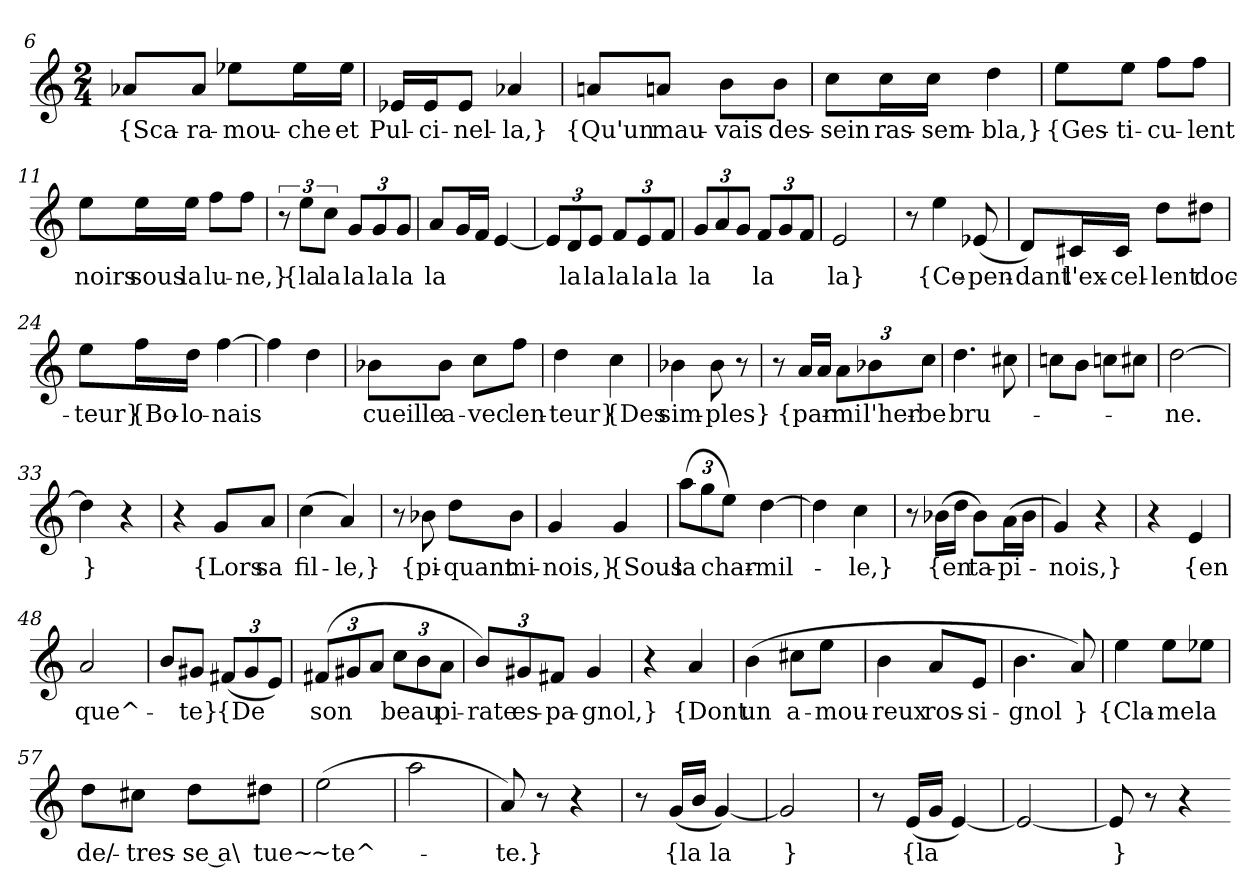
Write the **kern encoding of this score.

**kern	**text
*part1	*part1
*staff1	*staff1
*clefG2	*
*k[]	*
*M2/4	*
=6	=6
8a-X/L	{Sca-
8a-/J	-ra-
8ee-X\L	-mou-
16ee-\L	-che
16ee-\JJ	et
=7	=7
16e-X/LL	Pul-
16e-/J	-ci-
8e-/J	-nel-
4a-X	-la,}
=8	=8
8an/L	{Qu'un
8an/J	mau-
8b\L	-vais
8b\J	des-
=9	=9
8cc\L	-sein
16cc\L	ras-
16cc\JJ	-sem-
4dd	-bla,}
=10	=10
8ee\L	{Ges-
8ee\J	-ti-
8ff\L	-cu-
8ff\J	-lent
=11	=11
8ee\L	noirs
16ee\L	sous
16ee\JJ	la
8ff\L	lu-
8ff\J	-ne,}
=12	=12
12r	.
12ee\L	{la
12cc\J	la
12g/L	la
12g/	la
12g/J	la
=13	=13
8a/L	la
16g/L	.
16f/JJ	.
[4e	.
=14	=14
12e/L]	.
12d/	la
12e/J	la
12f/L	la
12e/	la
12f/J	la
=15	=15
12g/L	la
12a/	.
12g/J	.
12f/L	la
12g/	.
12f/J	.
=16	=16
2e	la}
=22	=22
8r	.
4ee	{Ce-
(8e-X	-pen-
=23	=23
8d/L)	-dant
16c#X/L	l'ex-
16c#/JJ	-cel-
8dd\L	-lent
8dd#X\J	doc-
=24	=24
8ee\L	-teur}
16ff\L	{Bo-
16dd\JJ	-lo-
[4ff	-nais
=25	=25
4ff]	.
4dd	.
=26	=26
8b-X\L	cueille
8b-\J	a-
8cc\L	-vec
8ff\J	len-
=27	=27
4dd	-teur}
4cc	{Des
=28	=28
4b-X	sim-
8b-	-ples}
8r	.
=29	=29
8r	.
16a/LL	{par-
16a/JJ	.
12a\L	-mi
12b-X\	l'her-
12cc\J	-be
=30	=30
4.dd	bru-
8cc#X	.
=31	=31
8ccn\L	.
8b\J	.
8ccn\L	.
8cc#X\J	.
=32	=32
[2dd	-ne.
=33	=33
4dd]	}
4r	.
=34	=34
4r	.
8g/L	{Lors
8a/J	sa
=35	=35
(4cc	fil-
4a)	-le,}
=36	=36
8r	.
8b-X	{pi-
8dd\L	-quant
8b-\J	mi-
=37	=37
4g	-nois,}
4g	{Sous
=38	=38
(12aa\L	la
12gg\	.
12ee\J)	char-
[4dd	-mil-
=39	=39
4dd]	.
4cc	-le,}
=40	=40
8r	.
(16b-X\LL	{en
16dd\JJ	.
8b-\L)	ta-
(16a\L	-pi-
16b-\JJ	.
=41	=41
4g)	-nois,}
4r	.
=47	=47
4r	.
4e	{en
=48	=48
2a	que^-
=49	=49
8b/L	.
8g#X/J	-te}
(12f#X/L	{De
12g#/	.
12e/J)	.
=50	=50
(12f#X/L	son
12g#X/	.
12a/J	.
12cc\L	beau
12b\	.
12a\J	pi-
=51	=51
12b/L)	-rate
12g#X/	es-
12f#X/J	-pa-
4g#	-gnol,}
=52	=52
4r	.
4a	{Dont
=53	=53
(4b	un
8cc#X\L	a-
8ee\J	-mou-
=54	=54
4b	-reux
8a/L	ros-
8e/J	-si-
=55	=55
4.b	-gnol
8a)	}
=56	=56
4ee	{Cla-
8ee\L	-me
8ee-X\J	la
=57	=57
8dd\L	de/-
8cc#X\J	-tres-
8dd\L	-se a\
8dd#X\J	tue~
=58	=58
(2ee	~te^-
=59	=59
2aa	.
=60	=60
8a)	-te.}
8r	.
4r	.
=66	=66
8r	.
(16g/LL	{la
16b/JJ	.
[4g)	la
=67	=67
2g]	}
=68	=68
8r	.
(16e/LL	{la
16g/JJ	.
[4e)	.
=69	=69
2e_	.
=70	=70
8e]	}
8r	.
4r	.
=-	=-
*-	*-
